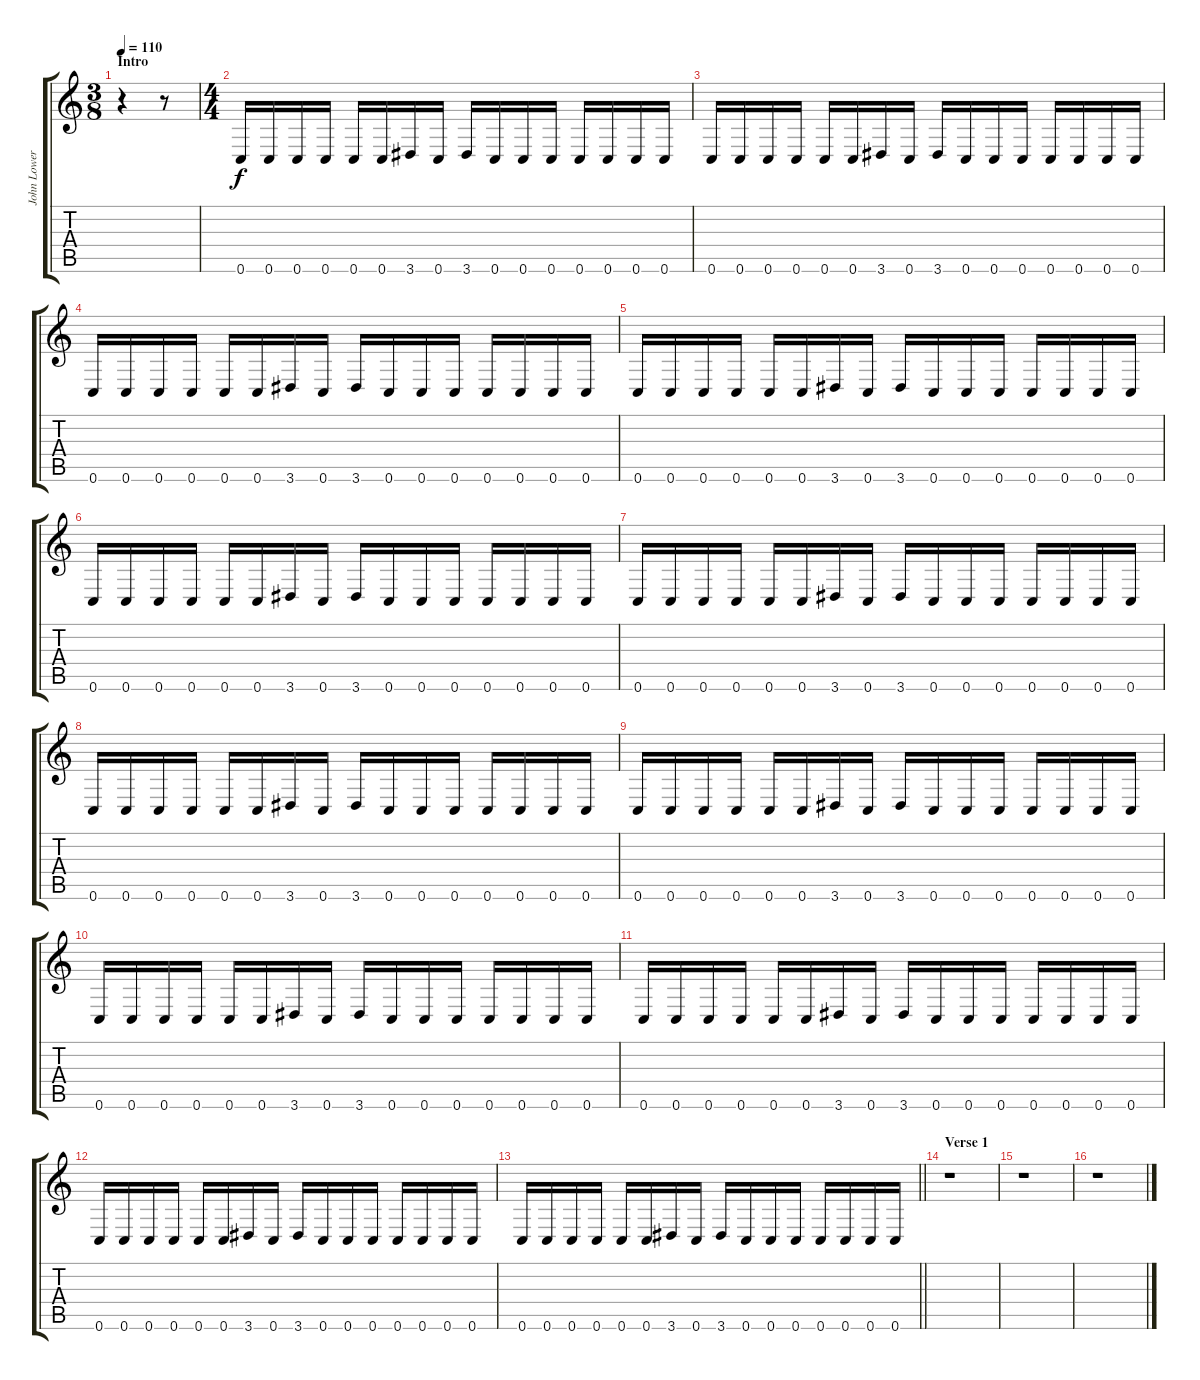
\track ("John Lowery" "John Lower") {instrument distortionguitar}
\staff {score tabs}
\tuning (D4 A3 F3 C3 G2 C2) {hide}
\ts (3 8)
\section ("" "Intro")
\tempo 110
\clef g2
\ks c
r.4{dy f instrument distortionguitar} r.8 |
\ts (4 4)
0.6.16 0.6.16 0.6.16 0.6.16 0.6.16 0.6.16 3.6.16 0.6.16 3.6.16 0.6.16 0.6.16 0.6.16 0.6.16 0.6.16 0.6.16 0.6.16 |
0.6.16 0.6.16 0.6.16 0.6.16 0.6.16 0.6.16 3.6.16 0.6.16 3.6.16 0.6.16 0.6.16 0.6.16 0.6.16 0.6.16 0.6.16 0.6.16 |
0.6.16 0.6.16 0.6.16 0.6.16 0.6.16 0.6.16 3.6.16 0.6.16 3.6.16 0.6.16 0.6.16 0.6.16 0.6.16 0.6.16 0.6.16 0.6.16 |
0.6.16 0.6.16 0.6.16 0.6.16 0.6.16 0.6.16 3.6.16 0.6.16 3.6.16 0.6.16 0.6.16 0.6.16 0.6.16 0.6.16 0.6.16 0.6.16 |
0.6.16 0.6.16 0.6.16 0.6.16 0.6.16 0.6.16 3.6.16 0.6.16 3.6.16 0.6.16 0.6.16 0.6.16 0.6.16 0.6.16 0.6.16 0.6.16 |
0.6.16 0.6.16 0.6.16 0.6.16 0.6.16 0.6.16 3.6.16 0.6.16 3.6.16 0.6.16 0.6.16 0.6.16 0.6.16 0.6.16 0.6.16 0.6.16 |
0.6.16 0.6.16 0.6.16 0.6.16 0.6.16 0.6.16 3.6.16 0.6.16 3.6.16 0.6.16 0.6.16 0.6.16 0.6.16 0.6.16 0.6.16 0.6.16 |
0.6.16 0.6.16 0.6.16 0.6.16 0.6.16 0.6.16 3.6.16 0.6.16 3.6.16 0.6.16 0.6.16 0.6.16 0.6.16 0.6.16 0.6.16 0.6.16 |
0.6.16 0.6.16 0.6.16 0.6.16 0.6.16 0.6.16 3.6.16 0.6.16 3.6.16 0.6.16 0.6.16 0.6.16 0.6.16 0.6.16 0.6.16 0.6.16 |
0.6.16 0.6.16 0.6.16 0.6.16 0.6.16 0.6.16 3.6.16 0.6.16 3.6.16 0.6.16 0.6.16 0.6.16 0.6.16 0.6.16 0.6.16 0.6.16 |
0.6.16 0.6.16 0.6.16 0.6.16 0.6.16 0.6.16 3.6.16 0.6.16 3.6.16 0.6.16 0.6.16 0.6.16 0.6.16 0.6.16 0.6.16 0.6.16 |
\barLineRight lightlight
0.6.16 0.6.16 0.6.16 0.6.16 0.6.16 0.6.16 3.6.16 0.6.16 3.6.16 0.6.16 0.6.16 0.6.16 0.6.16 0.6.16 0.6.16 0.6.16 |
\section ("" "Verse 1")
r.1 |
r.1 |
r.1
